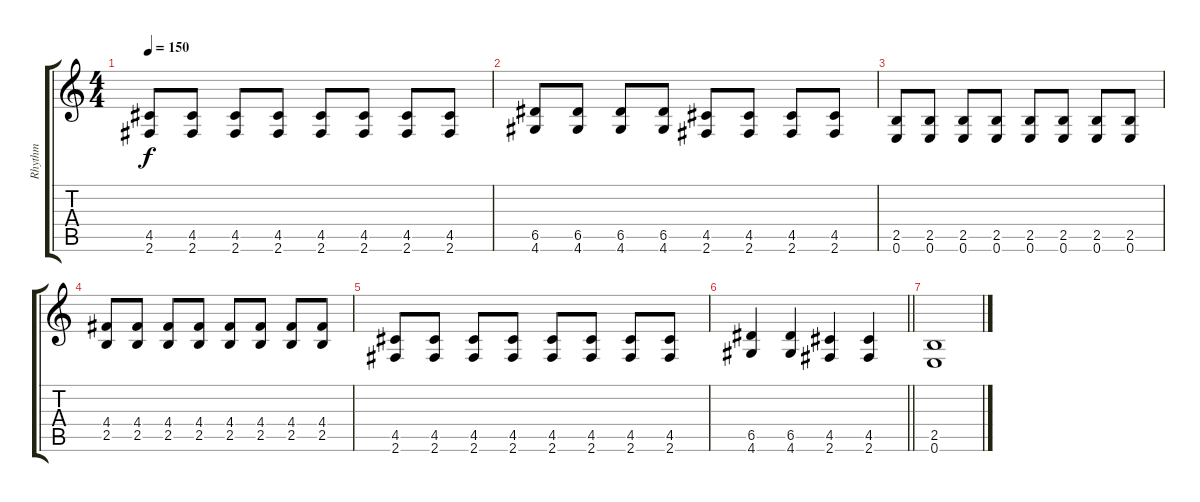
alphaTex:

\track ("Rhythm" "Rhythm") {instrument distortionguitar}
\staff {score tabs}
\tuning (E4 B3 G3 D3 A2 E2) {hide}
\ts (4 4)
\tempo 150
\clef g2
\ks c
(4.5 2.6).8{dy f} (4.5 2.6).8 (4.5 2.6).8 (4.5 2.6).8 (4.5 2.6).8 (4.5 2.6).8 (4.5 2.6).8 (4.5 2.6).8 |
(6.5 4.6).8 (6.5 4.6).8 (6.5 4.6).8 (6.5 4.6).8 (4.5 2.6).8 (4.5 2.6).8 (4.5 2.6).8 (4.5 2.6).8 |
(2.5 0.6).8 (2.5 0.6).8 (2.5 0.6).8 (2.5 0.6).8 (2.5 0.6).8 (2.5 0.6).8 (2.5 0.6).8 (2.5 0.6).8 |
(4.4 2.5).8 (4.4 2.5).8 (4.4 2.5).8 (4.4 2.5).8 (4.4 2.5).8 (4.4 2.5).8 (4.4 2.5).8 (4.4 2.5).8 |
(4.5 2.6).8 (4.5 2.6).8 (4.5 2.6).8 (4.5 2.6).8 (4.5 2.6).8 (4.5 2.6).8 (4.5 2.6).8 (4.5 2.6).8 |
\barLineRight lightlight
(6.5 4.6).4 (6.5 4.6).4 (4.5 2.6).4 (4.5 2.6).4 |
(2.5 0.6).1
